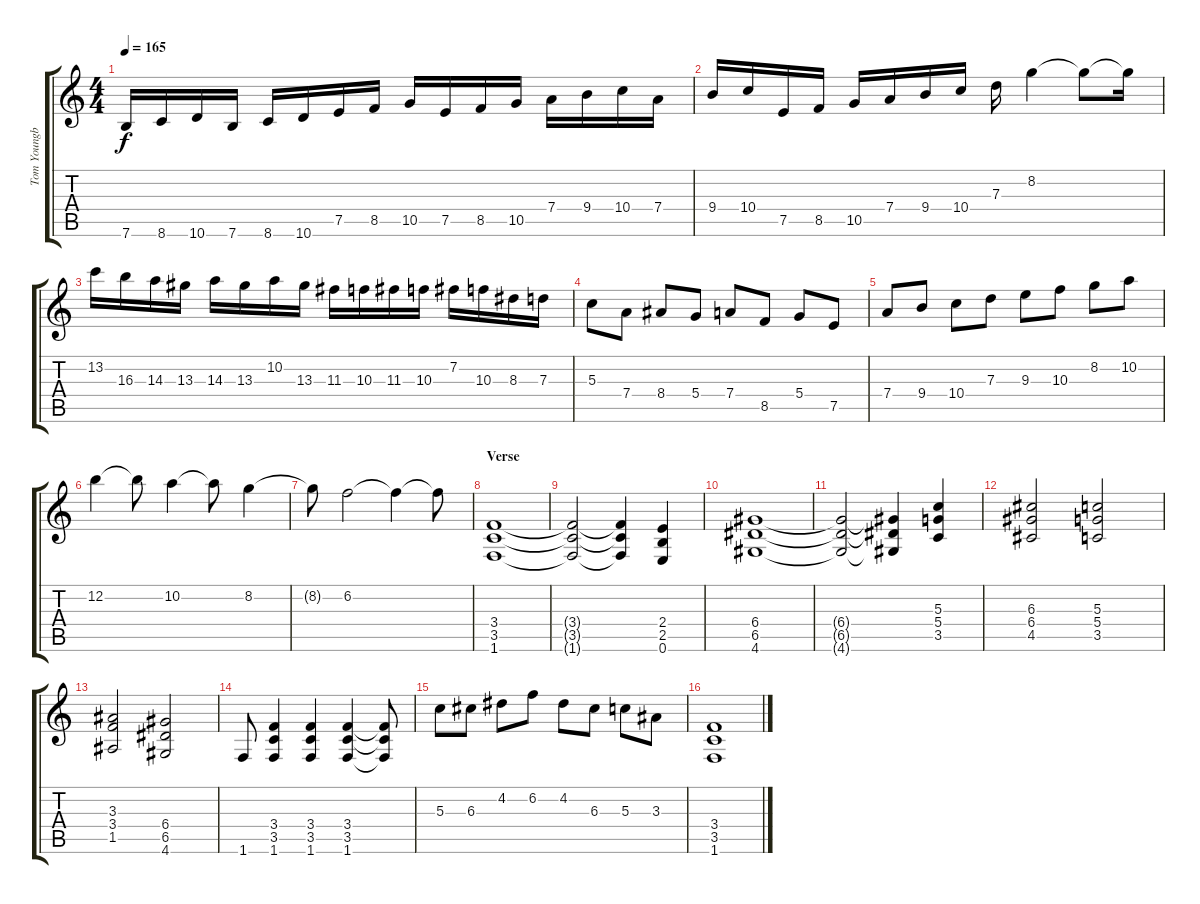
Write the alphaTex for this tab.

\track ("Tom Youngblood" "Tom Youngb") {instrument distortionguitar}
\staff {score tabs}
\tuning (E4 B3 G3 D3 A2 E2) {hide}
\ts (4 4)
\tempo 165
\clef g2
\ks c
7.6.16{dy f} 8.6.16 10.6.16 7.6.16 8.6.16 10.6.16 7.5.16 8.5.16 10.5.16 7.5.16 8.5.16 10.5.16 7.4.16 9.4.16 10.4.16 7.4.16 |
9.4.16 10.4.16 7.5.16 8.5.16 10.5.16 7.4.16 9.4.16 10.4.16 7.3.16 8.2.4 8.2{t}.8 8.2{t}.16 |
13.2.16 16.3.16 14.3.16 13.3.16 14.3.16 13.3.16 10.2.16 13.3.16 11.3.16 10.3.16 11.3.16 10.3.16 7.2.16 10.3.16 8.3.16 7.3.16 |
5.3.8 7.4.8 8.4.8 5.4.8 7.4.8 8.5.8 5.4.8 7.5.8 |
7.4.8 9.4.8 10.4.8 7.3.8 9.3.8 10.3.8 8.2.8 10.2.8 |
12.2.4 12.2{t}.8 10.2.4 10.2{t}.8 8.2.4 |
8.2{t}.8 6.2.2 6.2{t}.4 6.2{t}.8 |
\section ("" "Verse")
(3.4 3.5 1.6).1 |
(3.4{t} 3.5{t} 1.6{t}).2 (3.4{t} 3.5{t} 1.6{t}).4 (2.4 2.5 0.6).4 |
(6.4 6.5 4.6).1 |
(6.4{t} 6.5{t} 4.6{t}).2 (6.4{t} 6.5{t} 4.6{t}).4 (5.3 5.4 3.5).4 |
(6.3 6.4 4.5).2 (5.3 5.4 3.5).2 |
(3.3 3.4 1.5).2 (6.4 6.5 4.6).2 |
1.6.8 (3.4 3.5 1.6).4 (3.4 3.5 1.6).4 (3.4 3.5 1.6).4 (3.4{t} 3.5{t} 1.6{t}).8 |
5.3.8 6.3.8 4.2.8 6.2.8 4.2.8 6.3.8 5.3.8 3.3.8 |
(3.4 3.5 1.6).1
